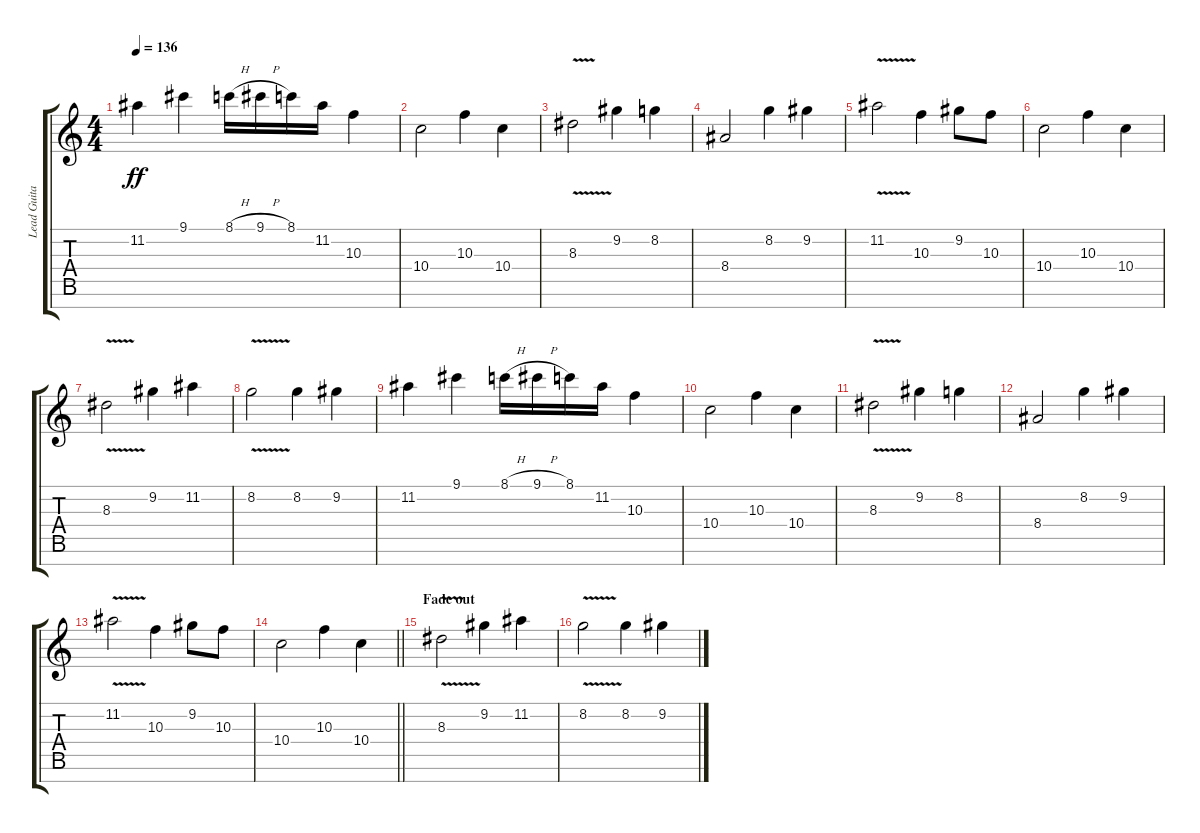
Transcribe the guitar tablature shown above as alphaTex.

\track ("Lead Guitar" "Lead Guita") {instrument distortionguitar}
\staff {score tabs}
\tuning (E4 B3 G3 D3 A2 E2 B1) {hide}
\ts (4 4)
\tempo 136
\clef g2
\ks c
11.2.4{dy ff} 9.1.4 8.1{h}.16 9.1{h}.16 8.1.16 11.2.16 10.3.4 |
10.4.2 10.3.4 10.4.4 |
8.3{v}.2 9.2.4 8.2.4 |
8.4.2 8.2.4 9.2.4 |
11.2{v}.2 10.3.4 9.2.8 10.3.8 |
10.4.2 10.3.4 10.4.4 |
8.3{v}.2 9.2.4 11.2.4 |
8.2{v}.2 8.2.4 9.2.4 |
11.2.4 9.1.4 8.1{h}.16 9.1{h}.16 8.1.16 11.2.16 10.3.4 |
10.4.2 10.3.4 10.4.4 |
8.3{v}.2 9.2.4 8.2.4 |
8.4.2 8.2.4 9.2.4 |
11.2{v}.2 10.3.4 9.2.8 10.3.8 |
\barLineRight lightlight
10.4.2 10.3.4 10.4.4 |
\section ("" "Fade out")
8.3{v}.2 9.2.4 11.2.4 |
8.2{v}.2 8.2.4 9.2.4
